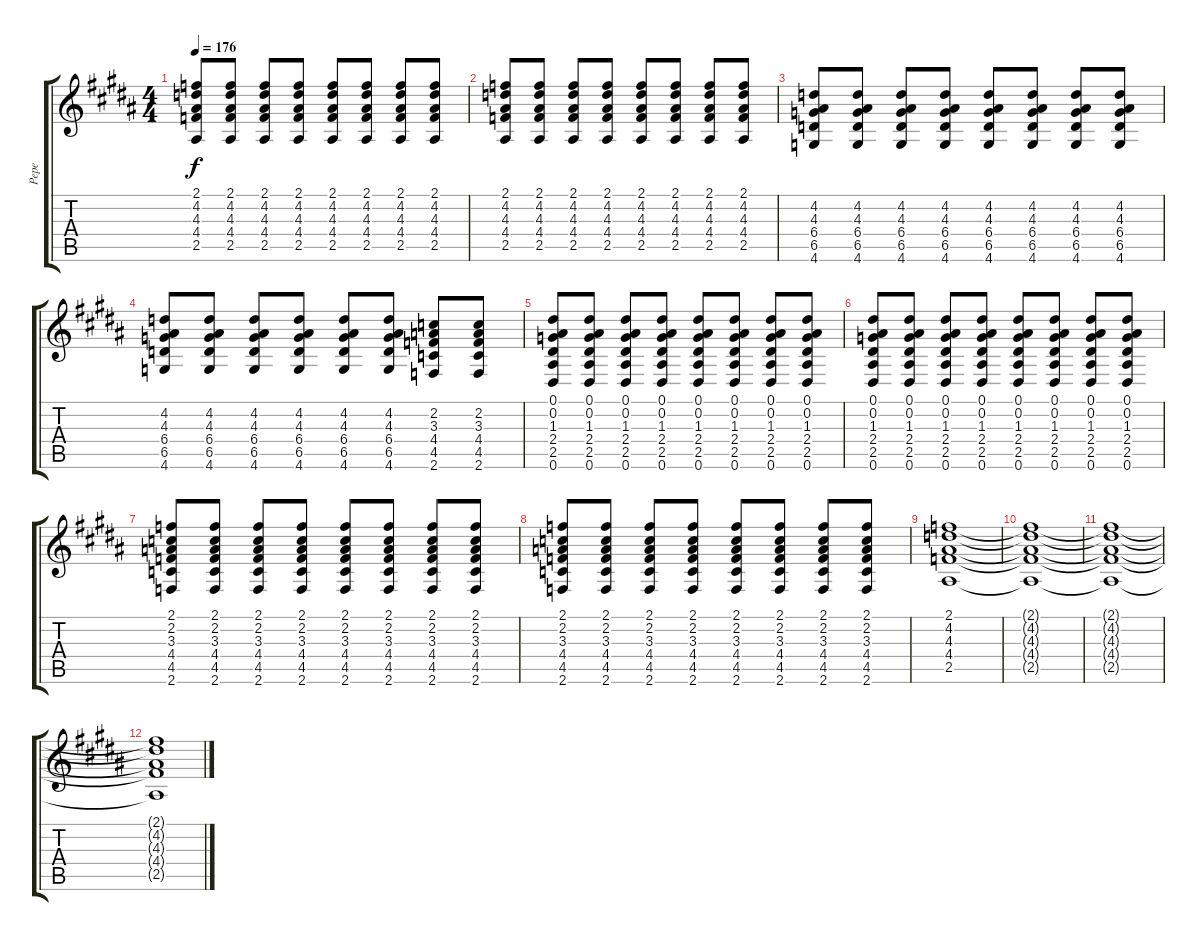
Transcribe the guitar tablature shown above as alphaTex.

\track ("Pepe" "Pepe") {instrument distortionguitar}
\staff {score tabs}
\tuning (Eb4 Bb3 Gb3 Db3 Ab2 Eb2) {hide}
\ts (4 4)
\tempo 176
\clef g2
\ks b
(2.1 4.2 4.3 4.4 2.5).8{dy f} (2.1 4.2 4.3 4.4 2.5).8 (2.1 4.2 4.3 4.4 2.5).8 (2.1 4.2 4.3 4.4 2.5).8 (2.1 4.2 4.3 4.4 2.5).8 (2.1 4.2 4.3 4.4 2.5).8 (2.1 4.2 4.3 4.4 2.5).8 (2.1 4.2 4.3 4.4 2.5).8 |
(2.1 4.2 4.3 4.4 2.5).8 (2.1 4.2 4.3 4.4 2.5).8 (2.1 4.2 4.3 4.4 2.5).8 (2.1 4.2 4.3 4.4 2.5).8 (2.1 4.2 4.3 4.4 2.5).8 (2.1 4.2 4.3 4.4 2.5).8 (2.1 4.2 4.3 4.4 2.5).8 (2.1 4.2 4.3 4.4 2.5).8 |
(4.2 4.3 6.4 6.5 4.6).8 (4.2 4.3 6.4 6.5 4.6).8 (4.2 4.3 6.4 6.5 4.6).8 (4.2 4.3 6.4 6.5 4.6).8 (4.2 4.3 6.4 6.5 4.6).8 (4.2 4.3 6.4 6.5 4.6).8 (4.2 4.3 6.4 6.5 4.6).8 (4.2 4.3 6.4 6.5 4.6).8 |
(4.2 4.3 6.4 6.5 4.6).8 (4.2 4.3 6.4 6.5 4.6).8 (4.2 4.3 6.4 6.5 4.6).8 (4.2 4.3 6.4 6.5 4.6).8 (4.2 4.3 6.4 6.5 4.6).8 (4.2 4.3 6.4 6.5 4.6).8 (2.2 3.3 4.4 4.5 2.6).8 (2.2 3.3 4.4 4.5 2.6).8 |
(0.1 0.2 1.3 2.4 2.5 0.6).8 (0.1 0.2 1.3 2.4 2.5 0.6).8 (0.1 0.2 1.3 2.4 2.5 0.6).8 (0.1 0.2 1.3 2.4 2.5 0.6).8 (0.1 0.2 1.3 2.4 2.5 0.6).8 (0.1 0.2 1.3 2.4 2.5 0.6).8 (0.1 0.2 1.3 2.4 2.5 0.6).8 (0.1 0.2 1.3 2.4 2.5 0.6).8 |
(0.1 0.2 1.3 2.4 2.5 0.6).8 (0.1 0.2 1.3 2.4 2.5 0.6).8 (0.1 0.2 1.3 2.4 2.5 0.6).8 (0.1 0.2 1.3 2.4 2.5 0.6).8 (0.1 0.2 1.3 2.4 2.5 0.6).8 (0.1 0.2 1.3 2.4 2.5 0.6).8 (0.1 0.2 1.3 2.4 2.5 0.6).8 (0.1 0.2 1.3 2.4 2.5 0.6).8 |
(2.1 2.2 3.3 4.4 4.5 2.6).8 (2.1 2.2 3.3 4.4 4.5 2.6).8 (2.1 2.2 3.3 4.4 4.5 2.6).8 (2.1 2.2 3.3 4.4 4.5 2.6).8 (2.1 2.2 3.3 4.4 4.5 2.6).8 (2.1 2.2 3.3 4.4 4.5 2.6).8 (2.1 2.2 3.3 4.4 4.5 2.6).8 (2.1 2.2 3.3 4.4 4.5 2.6).8 |
(2.1 2.2 3.3 4.4 4.5 2.6).8 (2.1 2.2 3.3 4.4 4.5 2.6).8 (2.1 2.2 3.3 4.4 4.5 2.6).8 (2.1 2.2 3.3 4.4 4.5 2.6).8 (2.1 2.2 3.3 4.4 4.5 2.6).8 (2.1 2.2 3.3 4.4 4.5 2.6).8 (2.1 2.2 3.3 4.4 4.5 2.6).8 (2.1 2.2 3.3 4.4 4.5 2.6).8 |
(2.1 4.2 4.3 4.4 2.5).1{volume 0} |
(2.1{t} 4.2{t} 4.3{t} 4.4{t} 2.5{t}).1 |
(2.1{t} 4.2{t} 4.3{t} 4.4{t} 2.5{t}).1 |
(2.1{t} 4.2{t} 4.3{t} 4.4{t} 2.5{t}).1
